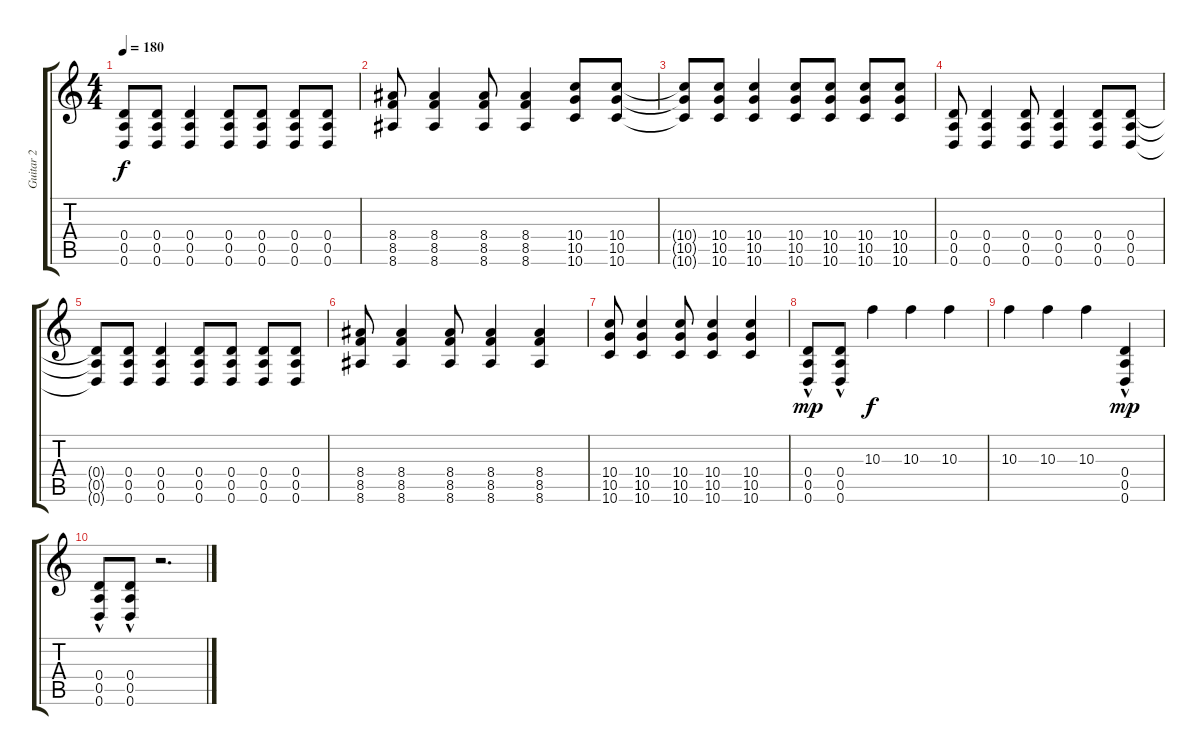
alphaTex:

\track ("Guitar 2" "Guitar 2") {instrument distortionguitar}
\staff {score tabs}
\tuning (E4 B3 G3 D3 A2 D2) {hide}
\ts (4 4)
\tempo 180
\clef g2
\ks c
(0.4{t} 0.5{t} 0.6{t}).8{dy f} (0.4 0.5 0.6).8 (0.4 0.5 0.6).4 (0.4 0.5 0.6).8 (0.4 0.5 0.6).8 (0.4 0.5 0.6).8 (0.4 0.5 0.6).8 |
(8.4 8.5 8.6).8 (8.4 8.5 8.6).4 (8.4 8.5 8.6).8 (8.4 8.5 8.6).4 (10.4 10.5 10.6).8 (10.4 10.5 10.6).8 |
(10.4{t} 10.5{t} 10.6{t}).8 (10.4 10.5 10.6).8 (10.4 10.5 10.6).4 (10.4 10.5 10.6).8 (10.4 10.5 10.6).8 (10.4 10.5 10.6).8 (10.4 10.5 10.6).8 |
(0.4 0.5 0.6).8 (0.4 0.5 0.6).4 (0.4 0.5 0.6).8 (0.4 0.5 0.6).4 (0.4 0.5 0.6).8 (0.4 0.5 0.6).8 |
(0.4{t} 0.5{t} 0.6{t}).8 (0.4 0.5 0.6).8 (0.4 0.5 0.6).4 (0.4 0.5 0.6).8 (0.4 0.5 0.6).8 (0.4 0.5 0.6).8 (0.4 0.5 0.6).8 |
(8.4 8.5 8.6).8 (8.4 8.5 8.6).4 (8.4 8.5 8.6).8 (8.4 8.5 8.6).4 (8.4 8.5 8.6).4 |
(10.4 10.5 10.6).8 (10.4 10.5 10.6).4 (10.4 10.5 10.6).8 (10.4 10.5 10.6).4 (10.4 10.5 10.6).4 |
(0.4 0.5 0.6{hac}).8{dy mp} (0.4 0.5 0.6{hac}).8 10.3.4{dy f} 10.3.4 10.3.4 |
10.3.4 10.3.4 10.3.4 (0.4 0.5 0.6{hac}).4{dy mp} |
(0.4 0.5 0.6{hac}).8 (0.4 0.5 0.6{hac}).8 r.2{d}
